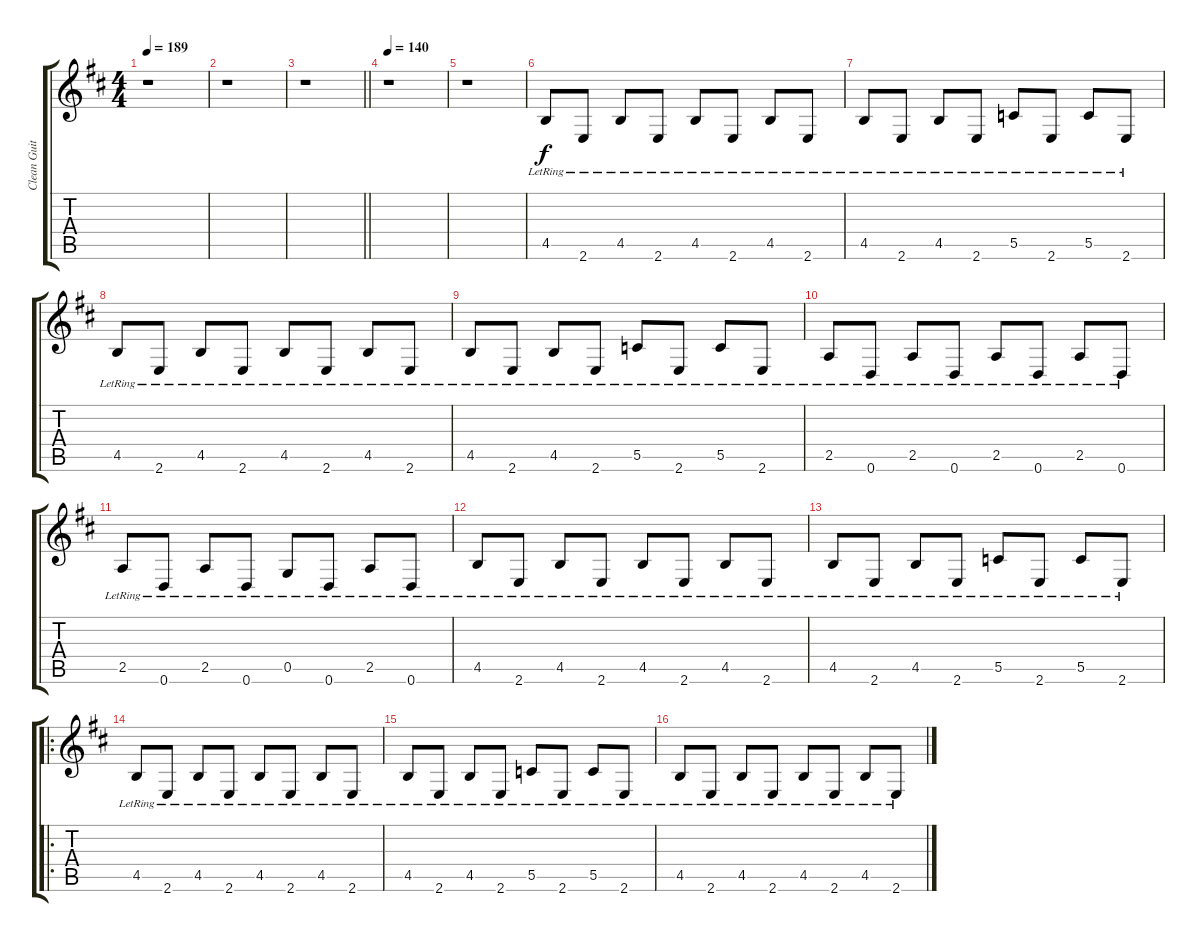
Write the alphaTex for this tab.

\track ("Clean Guitar" "Clean Guit") {instrument electricguitarclean}
\staff {score tabs}
\tuning (D4 A3 F3 C3 G2 D2) {hide}
\ts (4 4)
\tempo 189
\clef g2
\ks d
r.1{dy f} |
r.1 |
\barLineRight lightlight
r.1 |
\tempo 140
r.1 |
r.1 |
4.5{lr}.8 2.6{lr}.8 4.5{lr}.8 2.6{lr}.8 4.5{lr}.8 2.6{lr}.8 4.5{lr}.8 2.6{lr}.8 |
4.5{lr}.8 2.6{lr}.8 4.5{lr}.8 2.6{lr}.8 5.5{lr}.8 2.6{lr}.8 5.5{lr}.8 2.6{lr}.8 |
4.5{lr}.8 2.6{lr}.8 4.5{lr}.8 2.6{lr}.8 4.5{lr}.8 2.6{lr}.8 4.5{lr}.8 2.6{lr}.8 |
4.5{lr}.8 2.6{lr}.8 4.5{lr}.8 2.6{lr}.8 5.5{lr}.8 2.6{lr}.8 5.5{lr}.8 2.6{lr}.8 |
2.5{lr}.8 0.6{lr}.8 2.5{lr}.8 0.6{lr}.8 2.5{lr}.8 0.6{lr}.8 2.5{lr}.8 0.6{lr}.8 |
2.5{lr}.8 0.6{lr}.8 2.5{lr}.8 0.6{lr}.8 0.5{lr}.8 0.6{lr}.8 2.5{lr}.8 0.6{lr}.8 |
4.5{lr}.8 2.6{lr}.8 4.5{lr}.8 2.6{lr}.8 4.5{lr}.8 2.6{lr}.8 4.5{lr}.8 2.6{lr}.8 |
4.5{lr}.8 2.6{lr}.8 4.5{lr}.8 2.6{lr}.8 5.5{lr}.8 2.6{lr}.8 5.5{lr}.8 2.6{lr}.8 |
\ro
4.5{lr}.8 2.6{lr}.8 4.5{lr}.8 2.6{lr}.8 4.5{lr}.8 2.6{lr}.8 4.5{lr}.8 2.6{lr}.8 |
4.5{lr}.8 2.6{lr}.8 4.5{lr}.8 2.6{lr}.8 5.5{lr}.8 2.6{lr}.8 5.5{lr}.8 2.6{lr}.8 |
4.5{lr}.8 2.6{lr}.8 4.5{lr}.8 2.6{lr}.8 4.5{lr}.8 2.6{lr}.8 4.5{lr}.8 2.6{lr}.8
